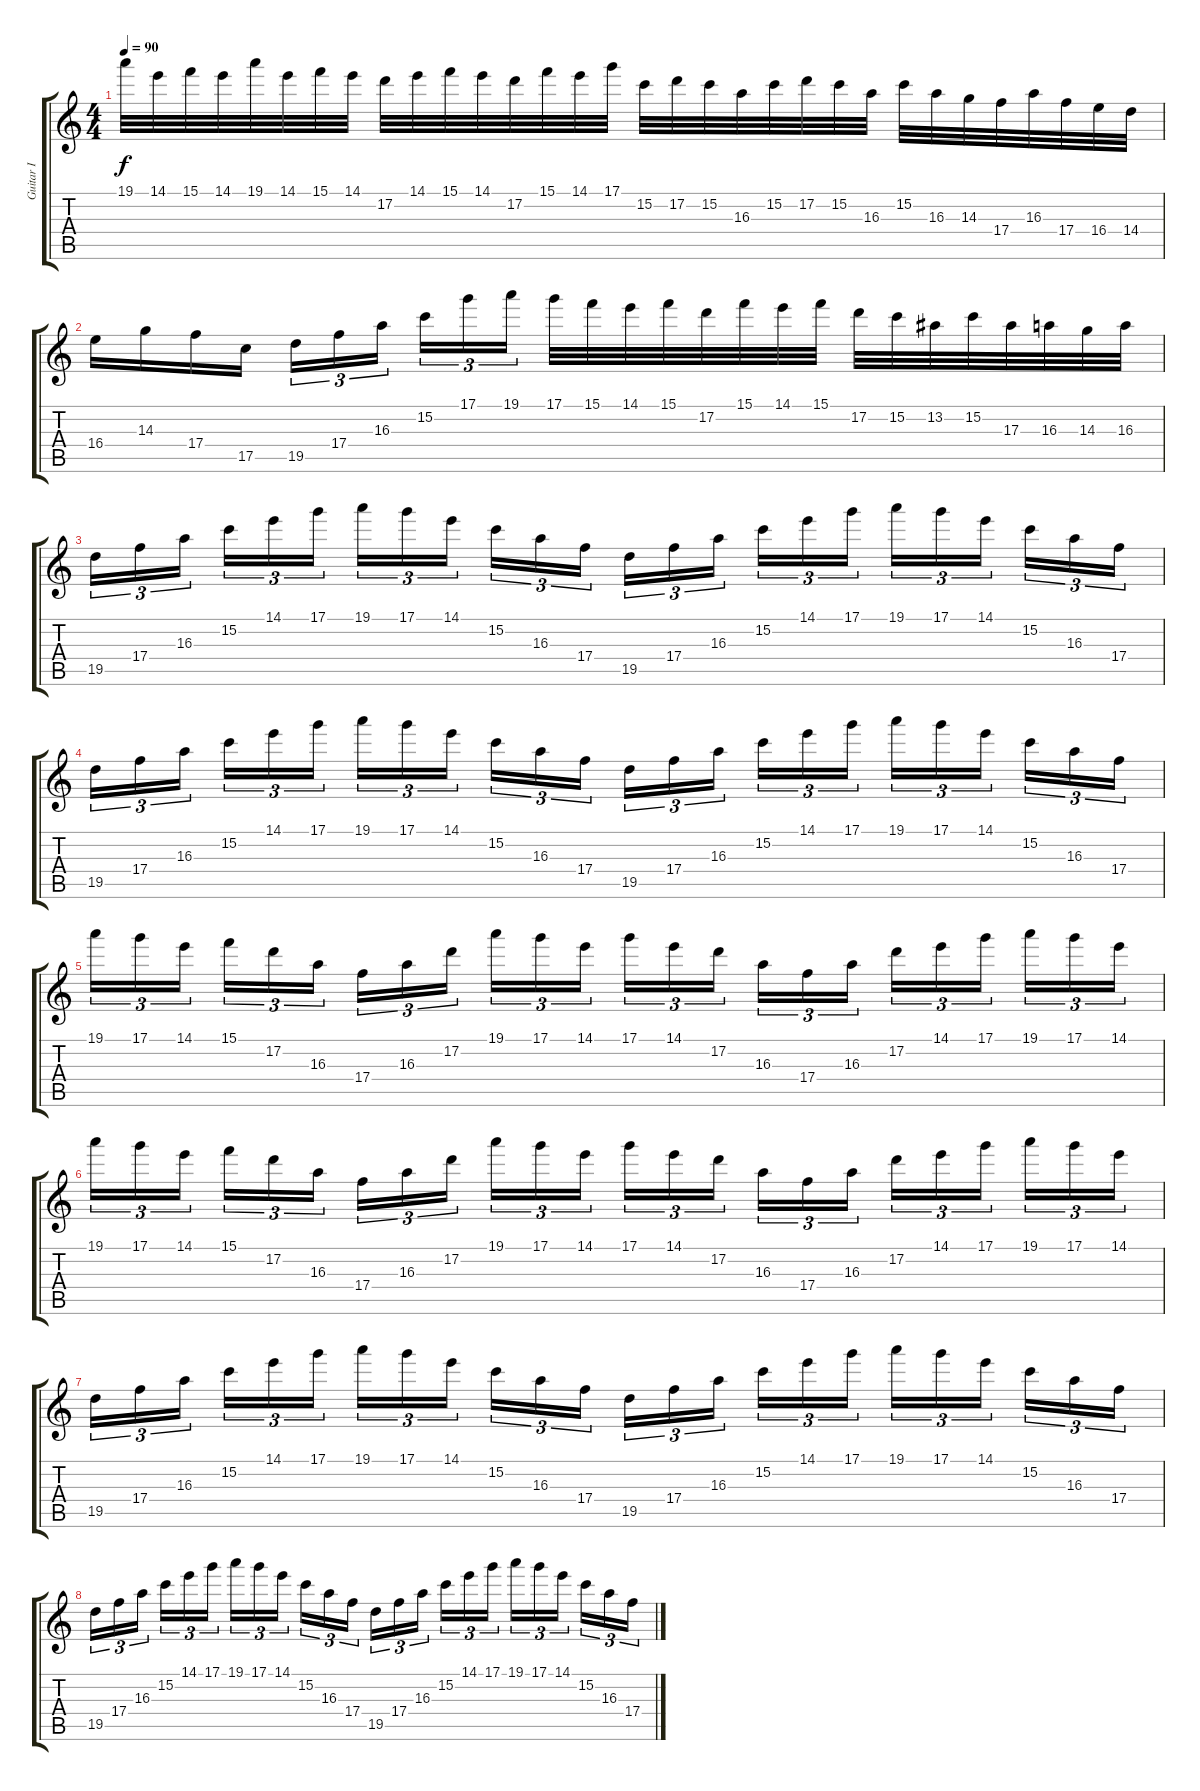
\track ("Guitar I" "Guitar I") {instrument distortionguitar}
\staff {score tabs}
\tuning (D4 A3 F3 C3 G2 D2) {hide}
\ts (4 4)
\tempo 90
\clef g2
\ks c
19.1.32{dy f} 14.1.32 15.1.32 14.1.32 19.1.32 14.1.32 15.1.32 14.1.32 17.2.32 14.1.32 15.1.32 14.1.32 17.2.32 15.1.32 14.1.32 17.1.32 15.2.32 17.2.32 15.2.32 16.3.32 15.2.32 17.2.32 15.2.32 16.3.32 15.2.32 16.3.32 14.3.32 17.4.32 16.3.32 17.4.32 16.4.32 14.4.32 |
16.4.16 14.3.16 17.4.16 17.5.16 19.5.16{tu (3 2)} 17.4.16{tu (3 2)} 16.3.16{tu (3 2)} 15.2.16{tu (3 2)} 17.1.16{tu (3 2)} 19.1.16{tu (3 2)} 17.1.32 15.1.32 14.1.32 15.1.32 17.2.32 15.1.32 14.1.32 15.1.32 17.2.32 15.2.32 13.2.32 15.2.32 17.3.32 16.3.32 14.3.32 16.3.32 |
19.5.16{tu (3 2)} 17.4.16{tu (3 2)} 16.3.16{tu (3 2)} 15.2.16{tu (3 2)} 14.1.16{tu (3 2)} 17.1.16{tu (3 2)} 19.1.16{tu (3 2)} 17.1.16{tu (3 2)} 14.1.16{tu (3 2)} 15.2.16{tu (3 2)} 16.3.16{tu (3 2)} 17.4.16{tu (3 2)} 19.5.16{tu (3 2)} 17.4.16{tu (3 2)} 16.3.16{tu (3 2)} 15.2.16{tu (3 2)} 14.1.16{tu (3 2)} 17.1.16{tu (3 2)} 19.1.16{tu (3 2)} 17.1.16{tu (3 2)} 14.1.16{tu (3 2)} 15.2.16{tu (3 2)} 16.3.16{tu (3 2)} 17.4.16{tu (3 2)} |
19.5.16{tu (3 2)} 17.4.16{tu (3 2)} 16.3.16{tu (3 2)} 15.2.16{tu (3 2)} 14.1.16{tu (3 2)} 17.1.16{tu (3 2)} 19.1.16{tu (3 2)} 17.1.16{tu (3 2)} 14.1.16{tu (3 2)} 15.2.16{tu (3 2)} 16.3.16{tu (3 2)} 17.4.16{tu (3 2)} 19.5.16{tu (3 2)} 17.4.16{tu (3 2)} 16.3.16{tu (3 2)} 15.2.16{tu (3 2)} 14.1.16{tu (3 2)} 17.1.16{tu (3 2)} 19.1.16{tu (3 2)} 17.1.16{tu (3 2)} 14.1.16{tu (3 2)} 15.2.16{tu (3 2)} 16.3.16{tu (3 2)} 17.4.16{tu (3 2)} |
19.1.16{tu (3 2)} 17.1.16{tu (3 2)} 14.1.16{tu (3 2)} 15.1.16{tu (3 2)} 17.2.16{tu (3 2)} 16.3.16{tu (3 2)} 17.4.16{tu (3 2)} 16.3.16{tu (3 2)} 17.2.16{tu (3 2)} 19.1.16{tu (3 2)} 17.1.16{tu (3 2)} 14.1.16{tu (3 2)} 17.1.16{tu (3 2)} 14.1.16{tu (3 2)} 17.2.16{tu (3 2)} 16.3.16{tu (3 2)} 17.4.16{tu (3 2)} 16.3.16{tu (3 2)} 17.2.16{tu (3 2)} 14.1.16{tu (3 2)} 17.1.16{tu (3 2)} 19.1.16{tu (3 2)} 17.1.16{tu (3 2)} 14.1.16{tu (3 2)} |
19.1.16{tu (3 2)} 17.1.16{tu (3 2)} 14.1.16{tu (3 2)} 15.1.16{tu (3 2)} 17.2.16{tu (3 2)} 16.3.16{tu (3 2)} 17.4.16{tu (3 2)} 16.3.16{tu (3 2)} 17.2.16{tu (3 2)} 19.1.16{tu (3 2)} 17.1.16{tu (3 2)} 14.1.16{tu (3 2)} 17.1.16{tu (3 2)} 14.1.16{tu (3 2)} 17.2.16{tu (3 2)} 16.3.16{tu (3 2)} 17.4.16{tu (3 2)} 16.3.16{tu (3 2)} 17.2.16{tu (3 2)} 14.1.16{tu (3 2)} 17.1.16{tu (3 2)} 19.1.16{tu (3 2)} 17.1.16{tu (3 2)} 14.1.16{tu (3 2)} |
19.5.16{tu (3 2)} 17.4.16{tu (3 2)} 16.3.16{tu (3 2)} 15.2.16{tu (3 2)} 14.1.16{tu (3 2)} 17.1.16{tu (3 2)} 19.1.16{tu (3 2)} 17.1.16{tu (3 2)} 14.1.16{tu (3 2)} 15.2.16{tu (3 2)} 16.3.16{tu (3 2)} 17.4.16{tu (3 2)} 19.5.16{tu (3 2)} 17.4.16{tu (3 2)} 16.3.16{tu (3 2)} 15.2.16{tu (3 2)} 14.1.16{tu (3 2)} 17.1.16{tu (3 2)} 19.1.16{tu (3 2)} 17.1.16{tu (3 2)} 14.1.16{tu (3 2)} 15.2.16{tu (3 2)} 16.3.16{tu (3 2)} 17.4.16{tu (3 2)} |
19.5.16{tu (3 2)} 17.4.16{tu (3 2)} 16.3.16{tu (3 2)} 15.2.16{tu (3 2)} 14.1.16{tu (3 2)} 17.1.16{tu (3 2)} 19.1.16{tu (3 2)} 17.1.16{tu (3 2)} 14.1.16{tu (3 2)} 15.2.16{tu (3 2)} 16.3.16{tu (3 2)} 17.4.16{tu (3 2)} 19.5.16{tu (3 2)} 17.4.16{tu (3 2)} 16.3.16{tu (3 2)} 15.2.16{tu (3 2)} 14.1.16{tu (3 2)} 17.1.16{tu (3 2)} 19.1.16{tu (3 2)} 17.1.16{tu (3 2)} 14.1.16{tu (3 2)} 15.2.16{tu (3 2)} 16.3.16{tu (3 2)} 17.4.16{tu (3 2)}
